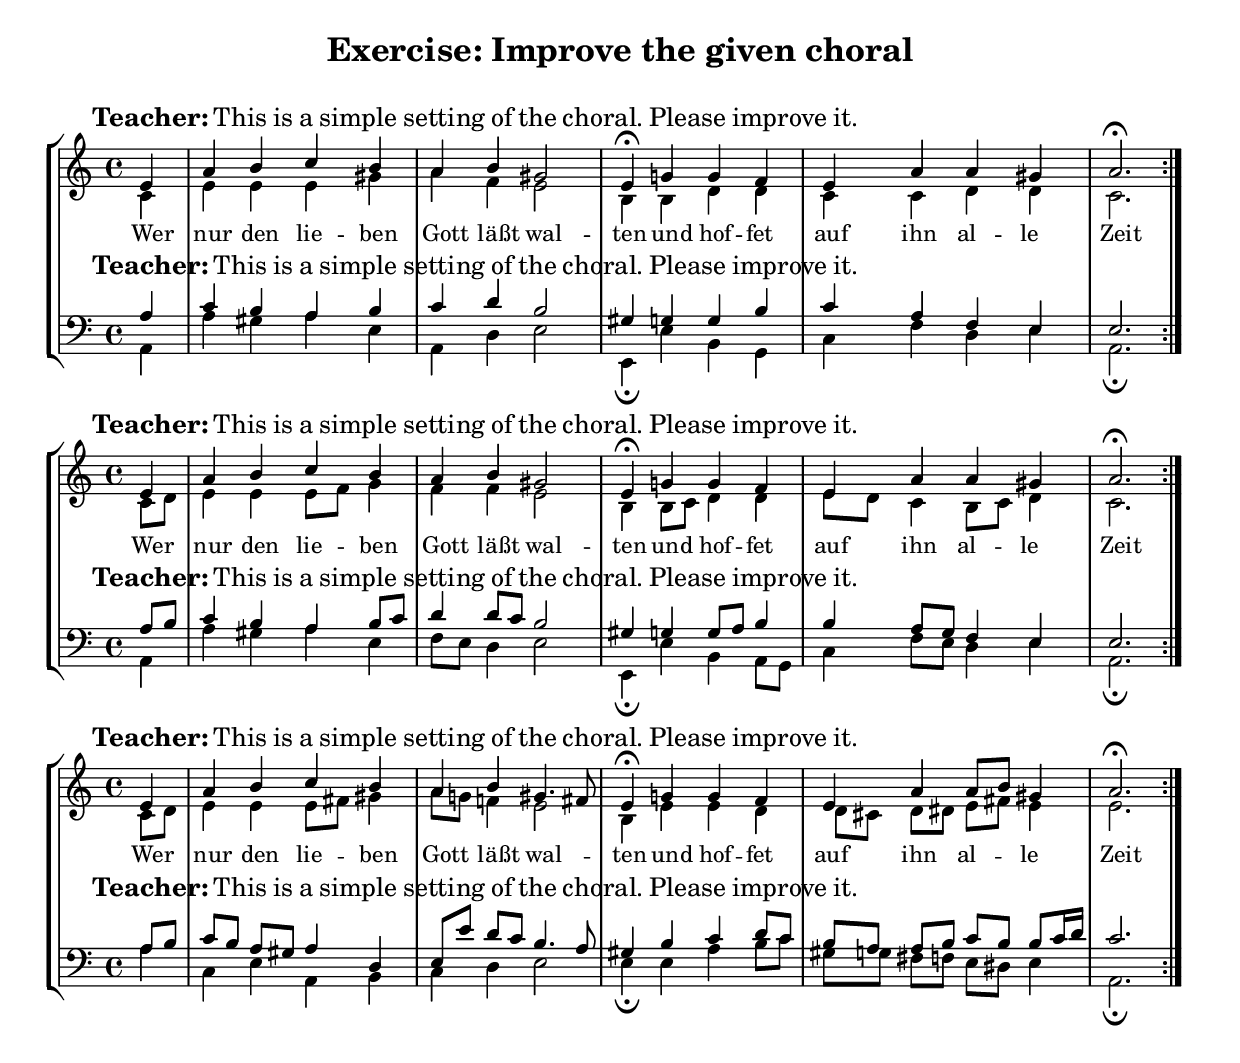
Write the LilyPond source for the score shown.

%% DO NOT EDIT this file manually; it is automatically
%% generated from LSR http://lsr.dsi.unimi.it
%% Make any changes in LSR itself, or in Documentation/snippets/new/ ,
%% and then run scripts/auxiliar/makelsr.py
%%
%% This file is in the public domain.
\version "2.17.30"

\header {
  lsrtags = "paper-and-layout, staff-notation, syntax-and-expressions"

  texidoc = "
This snippet shows how to achieve vertically aligned StaffGroups with a
SystemStartBar for each StaffGroup, but without connecting them.

"
  doctitle = "Vertical aligned StaffGroups without connecting SystemStartBar"
} % begin verbatim

% by Thomas Morley

#(set-global-staff-size 18)

\paper {
  indent = 0
  ragged-right = ##f
  print-all-headers = ##t
}

\layout {
  \context {
    \Staff
    \consists "Mark_engraver"
    \override RehearsalMark.self-alignment-X = #LEFT
  }
  \context {
    \StaffGroup
    systemStartDelimiterHierarchy =
      #'(SystemStartBrace (SystemStartBracket a b))
  }
  \context {
    \Score
    \override SystemStartBrace.style = #'bar-line
    \omit SystemStartBar
    \override SystemStartBrace.padding = #-0.1
    \override SystemStartBrace.thickness = #1.6
    \remove "Mark_engraver"
    \override StaffGrouper.staffgroup-staff-spacing.basic-distance = #15
  }
}

%%%% EXAMPLE

txt =
\lyricmode {
  Wer4 nur den lie -- ben Gott läßt wal2 -- ten4
  und4 hof -- fet auf ihn al -- le Zeit2.
}

% First StaffGroup "exercise"

eI =
\relative c' {
        \mark \markup {
                \bold Teacher:
                This is a simple setting of the choral. Please improve it.
                }
        \key a \minor
        \time 4/4
        \voiceOne

        \partial 4
        e4
        a b c b
        a b gis2
        e4\fermata g! g f
        e a a gis
        a2.\fermata
        \bar ":|."
}

eII =
\relative c' {
        \key a \minor
        \time 4/4
        \voiceTwo
        \partial 4
        c4
        e e e gis
        a f e2
        b4 b d d
        c c d d
        c2.
        \bar ":|."
}

eIII =
\relative c' {
        \key a \minor
        \time 4/4
        \clef bass
        \voiceOne

        \partial 4
        a4
        c b a b
        c d b2
        gis4 g g b
        c a f e
        e2.
}

eIV =
\relative c' {
        \key a \minor
        \time 4/4
        \clef bass
        \voiceTwo

        \partial 4
        a,4
        a' gis a e
        a, d e2
        e,4\fermata e' b g
        c f d e
        a,2.\fermata
        \bar ":|."
}

exercise =
\new StaffGroup = "exercise"
<<

  \new Staff
    <<
      \new Voice \eI
      \new Voice \eII
    >>

  \new Lyrics \txt

  \new Staff
    <<
      \new Voice \eIII
      \new Voice \eIV
    >>
>>

% Second StaffGRoup "simple Bach"

sbI =
\relative c' {
        \mark \markup { \bold" Pupil:" Here's my version! }
        \key a \minor
        \time 4/4
        \voiceOne

        \partial 4
        e4
        a b c b
        a b gis2
        e4\fermata g! g f
        e a a gis
        a2.\fermata
        \bar ":|."
}

sbII =
\relative c' {
        \key a \minor
        \time 4/4
        \voiceTwo
        \partial 4
        c8 d
        e4 e e8 f g4
        f f e2
        b4 b8 c d4 d
        e8 d c4 b8 c d4
        c2.
        \bar ":|."
}

sbIII =
\relative c' {
        \key a \minor
        \time 4/4
        \clef bass
        \voiceOne

        \partial 4
        a8 b
        c4 b a b8 c
        d4 d8 c b2
        gis4 g g8 a b4
        b a8 g f4 e
        e2.
}

sbIV =
\relative c' {
        \key a \minor
        \time 4/4
        \clef bass
        \voiceTwo

        \partial 4
        a,4
        a' gis a e
        f8 e d4 e2
        e,4\fermata e' b a8 g
        c4 f8 e d4 e
        a,2.\fermata
        \bar ":|."
}

simpleBach =
\new StaffGroup = "simple Bach"
<<

  \new Staff
    <<
      \new Voice \sbI
      \new Voice \sbII
    >>

  \new Lyrics \txt

  \new Staff
    <<
      \new Voice \sbIII
      \new Voice \sbIV
    >>
>>

% Third StaffGroup "chromatic Bach"

cbI =
\relative c' {
        \mark \markup {
                \bold "Teacher:"
                \column {
                        "Well, you simply copied and transposed a version of J.S.Bach."
                        "Do you know this one?"
                }
        }
        \key a \minor
        \time 4/4
        \voiceOne

        \partial 4
        e4
        a b c b
        a b gis4. fis8
        e4\fermata g! g f
        e a a8 b gis4
        a2.\fermata
        \bar ":|."
}

cbII =
\relative c' {
        \key a \minor
        \time 4/4
        \voiceTwo
        \partial 4
        c8 d
        e4 e e8 fis gis4
        a8 g! f!4 e2
        b4 e e d
        d8[ cis] d dis e fis e4
        e2.
        \bar ":|."
}

cbIII =
\relative c' {
        \key a \minor
        \time 4/4
        \clef bass
        \voiceOne

        \partial 4
        a8 b
        c[ b] a gis8 a4 d,
        e8[ e'] d c b4. a8
        gis4 b c d8 c
        b[ a] a b c b b c16 d
        c2.
}

cbIV =
\relative c' {
        \key a \minor
        \time 4/4
        \clef bass
        \voiceTwo

        \partial 4
        a4
        c, e a, b
        c d e2
        e4\fermata e a b8 c
        gis[ g] fis f e dis e4
        a,2.\fermata
        \bar ":|."
}

chromaticBach =
\new StaffGroup = "chromatic Bach"
<<

  \new Staff
    <<
      \new Voice \cbI
      \new Voice \cbII
    >>

  \new Lyrics \txt

  \new Staff
    <<
      \new Voice \cbIII
      \new Voice \cbIV
    >>
>>


% Score

\score {
        <<
        \exercise
        \simpleBach
        \chromaticBach
        >>
        \header {
                title = \markup
                           \column {
                             \combine \null \vspace #1
                             "Exercise: Improve the given choral"
                             " "
                            }
        }
        \layout {
                \context {
                        \Lyrics
                        \override LyricText.X-offset = #-1
                }
        }
}
